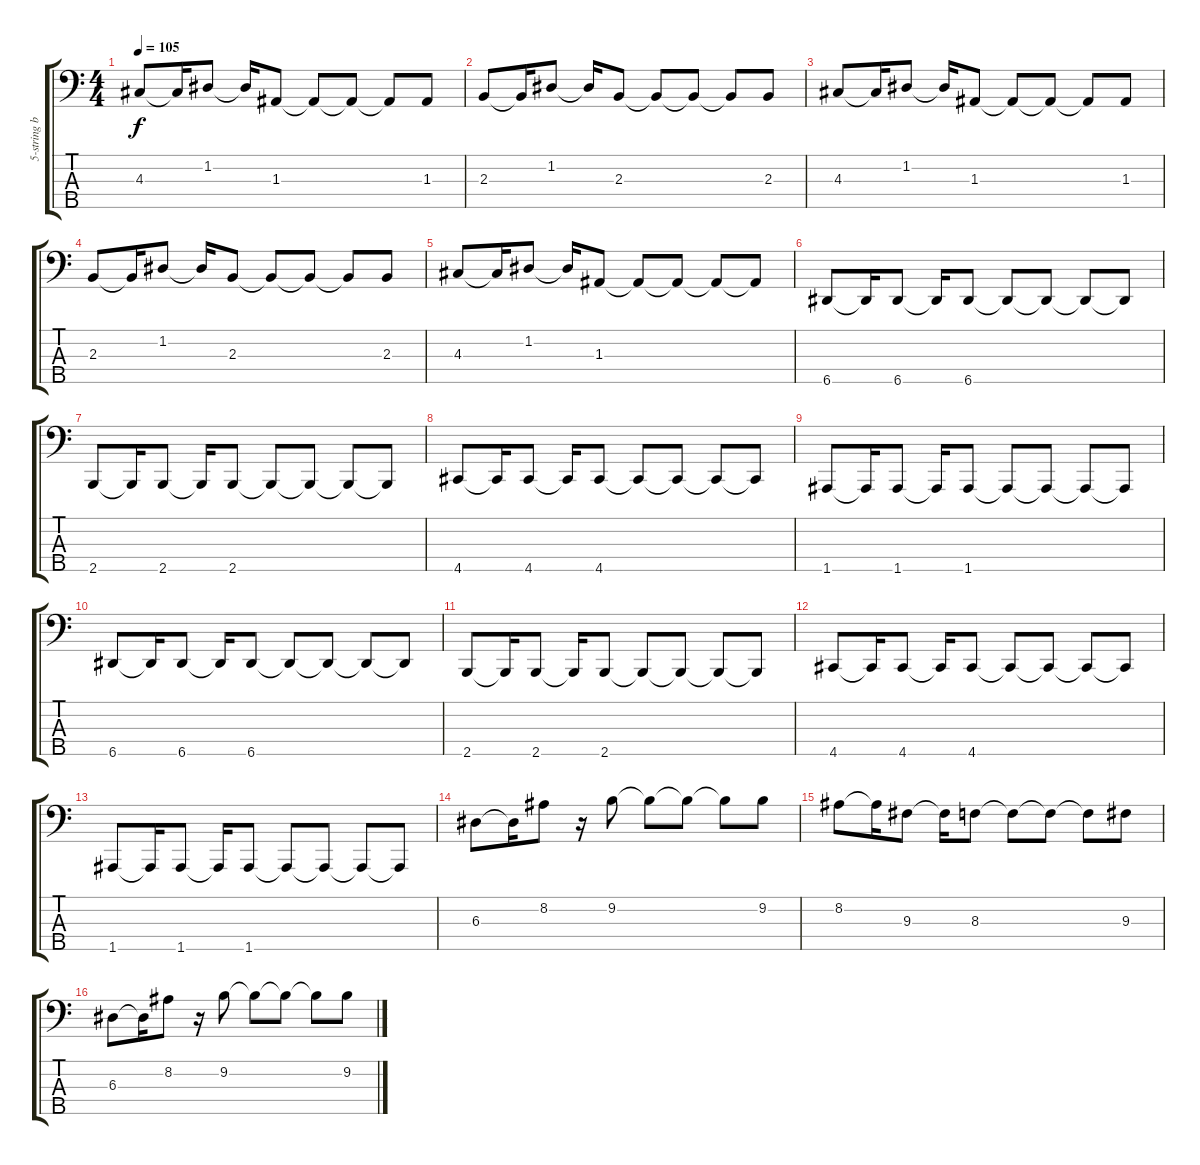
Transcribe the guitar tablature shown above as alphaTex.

\track ("5-string bass (Phoenix)" "5-string b") {instrument electricbassfinger}
\staff {score tabs}
\tuning (G2 D2 A1 E1 A0) {hide}
\ts (4 4)
\tempo 105
\clef f4
\ks c
4.3.8{dy f} 4.3{t}.16 1.2.8 1.2{t}.16 1.3.8 1.3{t}.8 1.3{t}.8 1.3{t}.8 1.3.8 |
2.3.8 2.3{t}.16 1.2.8 1.2{t}.16 2.3.8 2.3{t}.8 2.3{t}.8 2.3{t}.8 2.3.8 |
4.3.8 4.3{t}.16 1.2.8 1.2{t}.16 1.3.8 1.3{t}.8 1.3{t}.8 1.3{t}.8 1.3.8 |
2.3.8 2.3{t}.16 1.2.8 1.2{t}.16 2.3.8 2.3{t}.8 2.3{t}.8 2.3{t}.8 2.3.8 |
4.3.8 4.3{t}.16 1.2.8 1.2{t}.16 1.3.8 1.3{t}.8 1.3{t}.8 1.3{t}.8 1.3{t}.8 |
6.5.8 6.5{t}.16 6.5.8 6.5{t}.16 6.5.8 6.5{t}.8 6.5{t}.8 6.5{t}.8 6.5{t}.8 |
2.5.8 2.5{t}.16 2.5.8 2.5{t}.16 2.5.8 2.5{t}.8 2.5{t}.8 2.5{t}.8 2.5{t}.8 |
4.5.8 4.5{t}.16 4.5.8 4.5{t}.16 4.5.8 4.5{t}.8 4.5{t}.8 4.5{t}.8 4.5{t}.8 |
1.5.8 1.5{t}.16 1.5.8 1.5{t}.16 1.5.8 1.5{t}.8 1.5{t}.8 1.5{t}.8 1.5{t}.8 |
6.5.8 6.5{t}.16 6.5.8 6.5{t}.16 6.5.8 6.5{t}.8 6.5{t}.8 6.5{t}.8 6.5{t}.8 |
2.5.8 2.5{t}.16 2.5.8 2.5{t}.16 2.5.8 2.5{t}.8 2.5{t}.8 2.5{t}.8 2.5{t}.8 |
4.5.8 4.5{t}.16 4.5.8 4.5{t}.16 4.5.8 4.5{t}.8 4.5{t}.8 4.5{t}.8 4.5{t}.8 |
1.5.8 1.5{t}.16 1.5.8 1.5{t}.16 1.5.8 1.5{t}.8 1.5{t}.8 1.5{t}.8 1.5{t}.8 |
6.3.8{volume 14} 6.3{t}.16 8.2.8 r.16 9.2.8 9.2{t}.8 9.2{t}.8 9.2{t}.8 9.2.8 |
8.2.8{volume 14} 8.2{t}.16 9.3.8 9.3{t}.16 8.3.8 8.3{t}.8 8.3{t}.8 8.3{t}.8 9.3.8 |
6.3.8{volume 14} 6.3{t}.16 8.2.8 r.16 9.2.8 9.2{t}.8 9.2{t}.8 9.2{t}.8 9.2.8
